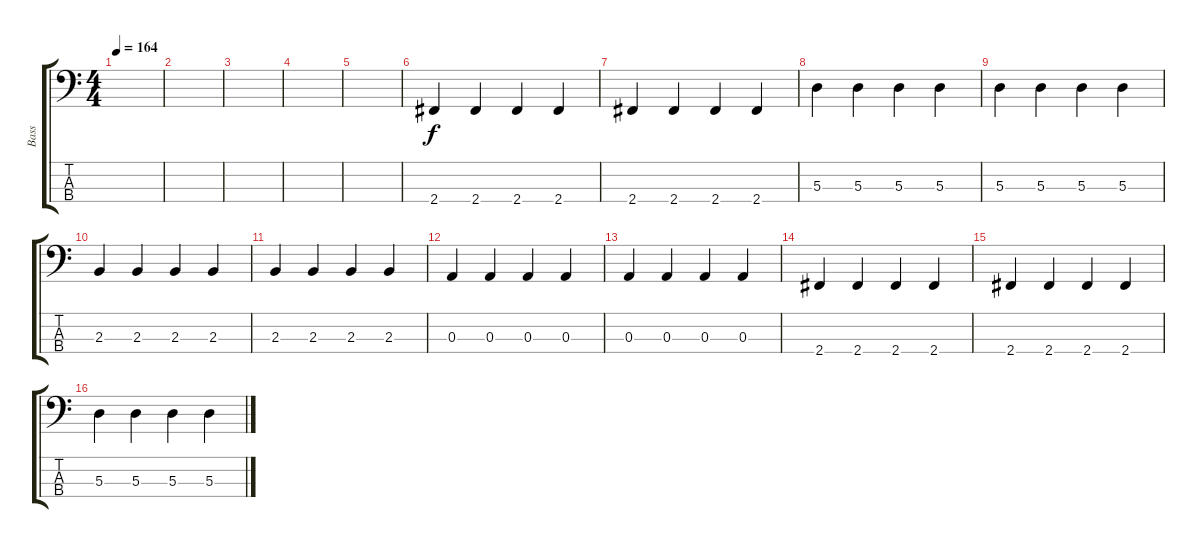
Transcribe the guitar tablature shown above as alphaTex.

\track ("Bass" "Bass") {instrument electricbassfinger}
\staff {score tabs}
\tuning (G2 D2 A1 E1) {hide}
\ts (4 4)
\tempo 164
\clef f4
\ks c
|
|
|
|
|
2.4.4 2.4.4 2.4.4 2.4.4 |
2.4.4 2.4.4 2.4.4 2.4.4 |
5.3.4 5.3.4 5.3.4 5.3.4 |
5.3.4 5.3.4 5.3.4 5.3.4 |
2.3.4 2.3.4 2.3.4 2.3.4 |
2.3.4 2.3.4 2.3.4 2.3.4 |
0.3.4 0.3.4 0.3.4 0.3.4 |
0.3.4 0.3.4 0.3.4 0.3.4 |
2.4.4 2.4.4 2.4.4 2.4.4 |
2.4.4 2.4.4 2.4.4 2.4.4 |
5.3.4 5.3.4 5.3.4 5.3.4
